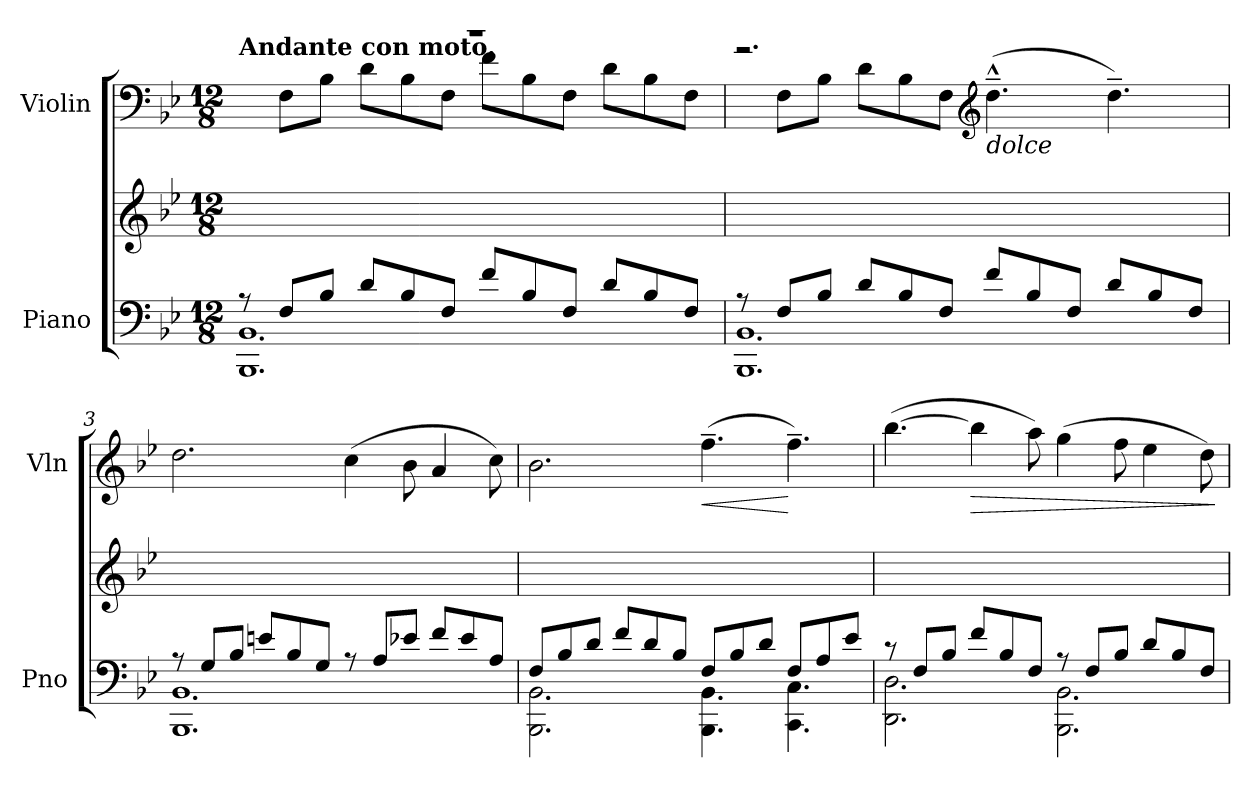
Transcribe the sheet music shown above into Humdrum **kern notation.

**kern	**kern	**kern	**dynam
*part2	*part2	*part1	*part1
*staff3	*staff2	*staff1	*staff1
*I"Piano	*	*I"Violin	*
*I'Pno	*	*I'Vln	*
*	*	*stria5	*
*clefF4	*clefG2	*clefF4	*
*k[b-e-]	*k[b-e-]	*k[b-e-]	*
*M12/8	*M12/8	*M12/8	*
=1	=1	=1	=1
*^	*	*^	*
!	!	!	!LO:TX:a:B:t=Andante con moto.	!	!
8r	1.BBB- 1.BB-	1.ryy	1.r	8ryy	.
8F/L	.	.	.	8FL	.
8B-/J	.	.	.	8B-J	.
8d/L	.	.	.	8dL	.
8B-/	.	.	.	8B-	.
8F/J	.	.	.	8FJ	.
8f/L	.	.	.	8fL	.
8B-/	.	.	.	8B-	.
8F/J	.	.	.	8FJ	.
8d/L	.	.	.	8dL	.
8B-/	.	.	.	8B-	.
8F/J	.	.	.	8FJ	.
=2	=2	=2	=2	=2	=2
8r	1.BBB- 1.BB-	1.ryy	2.r	8ryy	.
8F/L	.	.	.	8FL	.
8B-/J	.	.	.	8B-J	.
8d/L	.	.	.	8dL	.
8B-/	.	.	.	8B-	.
8F/J	.	.	.	8FJ	.
*	*	*	*clefG2	*	*
!	!	!	!LO:TX:b:i:t=dolce	!	!
8f/L	.	.	(4.dd~^^\	2.ryy	.
8B-/	.	.	.	.	.
8F/J	.	.	.	.	.
8d/L	.	.	4.dd~\)	.	.
8B-/	.	.	.	.	.
8F/J	.	.	.	.	.
*	*	*	*v	*v	*
!!LO:LB:g=z
=3	=3	=3	=3	=3
8r	1.BBB- 1.BB-	1.ryy	2.dd\	.
8G/L	.	.	.	.
8B-/J	.	.	.	.
8en/L	.	.	.	.
8B-/	.	.	.	.
8G/J	.	.	.	.
8r	.	.	(4cc\	.
8A/L	.	.	.	.
8e-X/J	.	.	8b-\	.
8f/L	.	.	4a/	.
8e-/	.	.	.	.
8A/J	.	.	8cc\)	.
=4	=4	=4	=4	=4
8F/L	2.BBB-\ 2.BB-\	1.ryy	2.b-\	.
8B-/	.	.	.	.
8d/J	.	.	.	.
8f/L	.	.	.	.
8d/	.	.	.	.
8B-/J	.	.	.	.
!	!	!	!	!LO:HP:b
8F/L	4.BBB-\ 4.BB-\	.	(4.ff~\	<
8B-/	.	.	.	.
8d/J	.	.	.	.
8F/L	4.CC\ 4.C\	.	4.ff~\)	[
8A/	.	.	.	.
8e-/J	.	.	.	.
=5	=5	=5	=5	=5
8r	2.DD\ 2.D\	1.ryy	([4.bb-\	.
8F/L	.	.	.	.
8B-/J	.	.	.	.
!	!	!	!	!LO:HP:b
8f/L	.	.	4bb-\]	>
8B-/	.	.	.	.
8F/J	.	.	8aa\)	.
8r	2.BBB-\ 2.BB-\	.	(4gg\	.
8F/L	.	.	.	.
8B-/J	.	.	8ff\	.
8d/L	.	.	4ee-\	.
8B-/	.	.	.	.
8F/J	.	.	8dd\)	.
*v	*v	*	*	*
.	.	.	]
=	=	=	=
*-	*-	*-	*-
